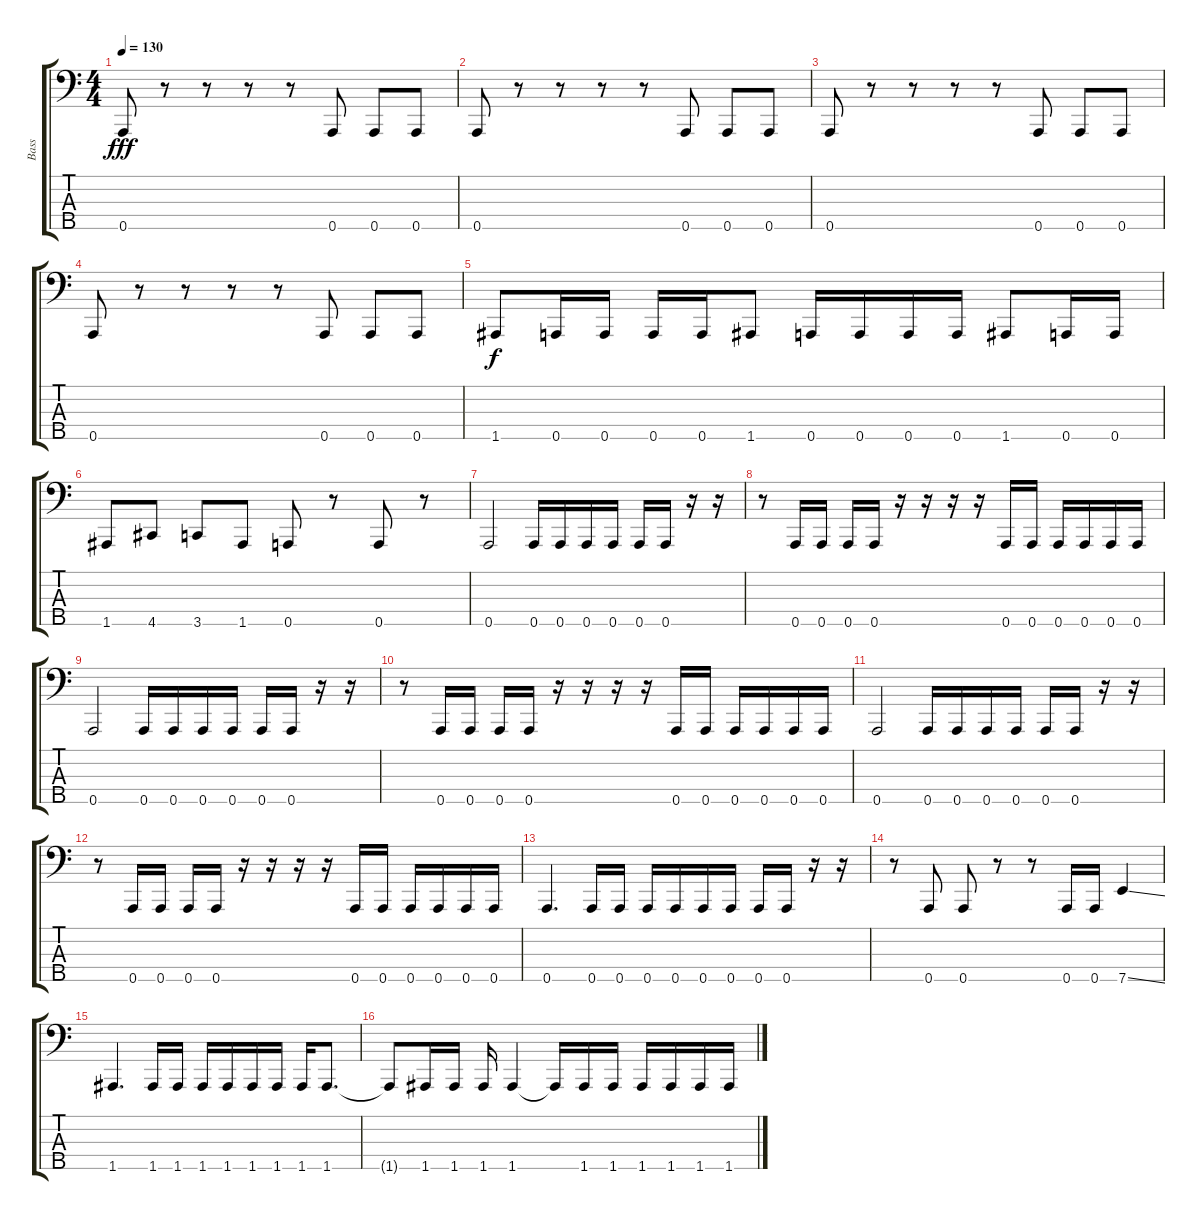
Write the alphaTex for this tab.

\track ("Bass" "Bass") {instrument electricbasspick}
\staff {score tabs}
\tuning (Gb2 D2 A1 E1 A0) {hide}
\ts (4 4)
\tempo 130
\clef f4
\ks c
0.5.8{dy fff} r.8 r.8 r.8 r.8 0.5.8 0.5.8 0.5.8 |
0.5.8 r.8 r.8 r.8 r.8 0.5.8 0.5.8 0.5.8 |
0.5.8 r.8 r.8 r.8 r.8 0.5.8 0.5.8 0.5.8 |
0.5.8 r.8 r.8 r.8 r.8 0.5.8 0.5.8 0.5.8 |
1.5.8{dy f} 0.5.16 0.5.16 0.5.16 0.5.16 1.5.8 0.5.16 0.5.16 0.5.16 0.5.16 1.5.8 0.5.16 0.5.16 |
1.5.8 4.5.8 3.5.8 1.5.8 0.5.8 r.8 0.5.8 r.8 |
0.5.2 0.5.16 0.5.16 0.5.16 0.5.16 0.5.16 0.5.16 r.16 r.16 |
r.8 0.5.16 0.5.16 0.5.16 0.5.16 r.16 r.16 r.16 r.16 0.5.16 0.5.16 0.5.16 0.5.16 0.5.16 0.5.16 |
0.5.2 0.5.16 0.5.16 0.5.16 0.5.16 0.5.16 0.5.16 r.16 r.16 |
r.8 0.5.16 0.5.16 0.5.16 0.5.16 r.16 r.16 r.16 r.16 0.5.16 0.5.16 0.5.16 0.5.16 0.5.16 0.5.16 |
0.5.2 0.5.16 0.5.16 0.5.16 0.5.16 0.5.16 0.5.16 r.16 r.16 |
r.8 0.5.16 0.5.16 0.5.16 0.5.16 r.16 r.16 r.16 r.16 0.5.16 0.5.16 0.5.16 0.5.16 0.5.16 0.5.16 |
0.5.4{d} 0.5.16 0.5.16 0.5.16 0.5.16 0.5.16 0.5.16 0.5.16 0.5.16 r.16 r.16 |
r.8 0.5.8 0.5.8 r.8 r.8 0.5.16 0.5.16 7.5{ss}.4 |
1.5.4{d} 1.5.16 1.5.16 1.5.16 1.5.16 1.5.16 1.5.16 1.5.16 1.5.8{d} |
1.5{t}.8 1.5.16 1.5.16 1.5.16 1.5.4 1.5{t}.16 1.5.16 1.5.16 1.5.16 1.5.16 1.5.16 1.5.16
